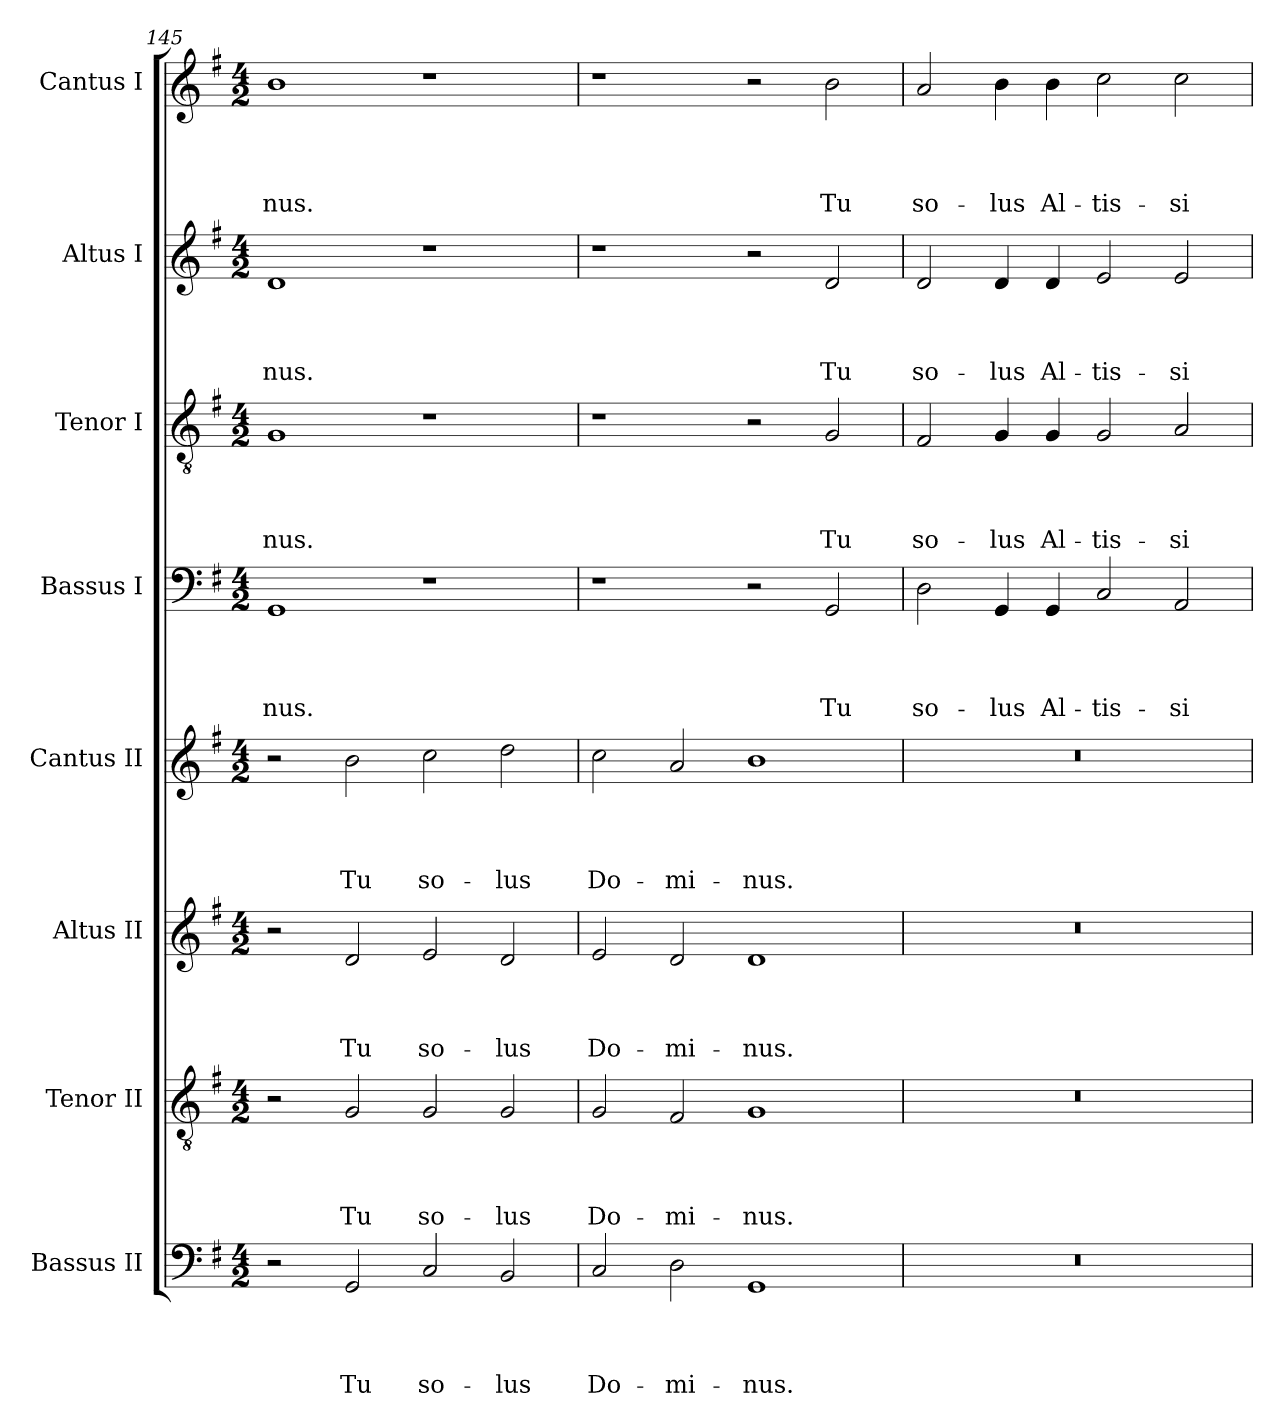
**kern	**text	**text	**text	**text	**kern	**text	**text	**text	**text	**kern	**text	**text	**text	**text	**kern	**text	**text	**text	**text	**kern	**text	**text	**text	**text	**kern	**text	**text	**text	**text	**kern	**text	**text	**text	**text	**kern	**text	**text	**text	**text
*part8	*part8	*part8	*part8	*part8	*part7	*part7	*part7	*part7	*part7	*part6	*part6	*part6	*part6	*part6	*part5	*part5	*part5	*part5	*part5	*part4	*part4	*part4	*part4	*part4	*part3	*part3	*part3	*part3	*part3	*part2	*part2	*part2	*part2	*part2	*part1	*part1	*part1	*part1	*part1
*staff8	*staff8	*staff8	*staff8	*staff8	*staff7	*staff7	*staff7	*staff7	*staff7	*staff6	*staff6	*staff6	*staff6	*staff6	*staff5	*staff5	*staff5	*staff5	*staff5	*staff4	*staff4	*staff4	*staff4	*staff4	*staff3	*staff3	*staff3	*staff3	*staff3	*staff2	*staff2	*staff2	*staff2	*staff2	*staff1	*staff1	*staff1	*staff1	*staff1
*I"Bassus II	*	*	*	*	*I"Tenor II	*	*	*	*	*I"Altus II	*	*	*	*	*I"Cantus II	*	*	*	*	*I"Bassus I	*	*	*	*	*I"Tenor I	*	*	*	*	*I"Altus I	*	*	*	*	*I"Cantus I	*	*	*	*
*I'B II	*	*	*	*	*I'T II	*	*	*	*	*I'A II	*	*	*	*	*I'C II	*	*	*	*	*I'B I	*	*	*	*	*I'T I	*	*	*	*	*I'A I	*	*	*	*	*I'C I	*	*	*	*
*clefF4	*	*	*	*	*clefGv2	*	*	*	*	*clefG2	*	*	*	*	*clefG2	*	*	*	*	*clefF4	*	*	*	*	*clefGv2	*	*	*	*	*clefG2	*	*	*	*	*clefG2	*	*	*	*
*k[f#]	*	*	*	*	*k[f#]	*	*	*	*	*k[f#]	*	*	*	*	*k[f#]	*	*	*	*	*k[f#]	*	*	*	*	*k[f#]	*	*	*	*	*k[f#]	*	*	*	*	*k[f#]	*	*	*	*
*G:	*	*	*	*	*G:	*	*	*	*	*G:	*	*	*	*	*G:	*	*	*	*	*G:	*	*	*	*	*G:	*	*	*	*	*G:	*	*	*	*	*G:	*	*	*	*
*M4/2	*	*	*	*	*M4/2	*	*	*	*	*M4/2	*	*	*	*	*M4/2	*	*	*	*	*M4/2	*	*	*	*	*M4/2	*	*	*	*	*M4/2	*	*	*	*	*M4/2	*	*	*	*
=145	=145	=145	=145	=145	=145	=145	=145	=145	=145	=145	=145	=145	=145	=145	=145	=145	=145	=145	=145	=145	=145	=145	=145	=145	=145	=145	=145	=145	=145	=145	=145	=145	=145	=145	=145	=145	=145	=145	=145
!	!	!	!	!	!	!	!	!	!	!	!	!	!	!	!	!	!	!	!	!	!	!	!	!LO:LY:b	!	!	!	!	!	!	!	!	!	!	!	!	!	!	!
!	!	!	!	!	!	!	!	!	!	!	!	!	!	!	!	!	!	!	!	!	!	!	!	!	!	!	!	!	!LO:LY:b	!	!	!	!	!	!	!	!	!	!
!	!	!	!	!	!	!	!	!	!	!	!	!	!	!	!	!	!	!	!	!	!	!	!	!	!	!	!	!	!	!	!	!	!	!LO:LY:b	!	!	!	!	!
!	!	!	!	!	!	!	!	!	!	!	!	!	!	!	!	!	!	!	!	!	!	!	!	!	!	!	!	!	!	!	!	!	!	!	!	!	!	!	!LO:LY:b
2r	.	.	.	.	2r	.	.	.	.	2r	.	.	.	.	2r	.	.	.	.	1GG	.	.	.	-nus.	1G	.	.	.	-nus.	1d	.	.	.	-nus.	1b	.	.	.	-nus.
!	!	!	!	!LO:LY:b	!	!	!	!	!	!	!	!	!	!	!	!	!	!	!	!	!	!	!	!	!	!	!	!	!	!	!	!	!	!	!	!	!	!	!
!	!	!	!	!	!	!	!	!	!LO:LY:b	!	!	!	!	!	!	!	!	!	!	!	!	!	!	!	!	!	!	!	!	!	!	!	!	!	!	!	!	!	!
!	!	!	!	!	!	!	!	!	!	!	!	!	!	!LO:LY:b	!	!	!	!	!	!	!	!	!	!	!	!	!	!	!	!	!	!	!	!	!	!	!	!	!
!	!	!	!	!	!	!	!	!	!	!	!	!	!	!	!	!	!	!	!LO:LY:b	!	!	!	!	!	!	!	!	!	!	!	!	!	!	!	!	!	!	!	!
2GG/	.	.	.	Tu	2G/	.	.	.	Tu	2d/	.	.	.	Tu	2b\	.	.	.	Tu	.	.	.	.	.	.	.	.	.	.	.	.	.	.	.	.	.	.	.	.
!	!	!	!	!LO:LY:b	!	!	!	!	!	!	!	!	!	!	!	!	!	!	!	!	!	!	!	!	!	!	!	!	!	!	!	!	!	!	!	!	!	!	!
!	!	!	!	!	!	!	!	!	!LO:LY:b	!	!	!	!	!	!	!	!	!	!	!	!	!	!	!	!	!	!	!	!	!	!	!	!	!	!	!	!	!	!
!	!	!	!	!	!	!	!	!	!	!	!	!	!	!LO:LY:b	!	!	!	!	!	!	!	!	!	!	!	!	!	!	!	!	!	!	!	!	!	!	!	!	!
!	!	!	!	!	!	!	!	!	!	!	!	!	!	!	!	!	!	!	!LO:LY:b	!	!	!	!	!	!	!	!	!	!	!	!	!	!	!	!	!	!	!	!
2C/	.	.	.	so-	2G/	.	.	.	so-	2e/	.	.	.	so-	2cc\	.	.	.	so-	1r	.	.	.	.	1r	.	.	.	.	1r	.	.	.	.	1r	.	.	.	.
!	!	!	!	!LO:LY:b	!	!	!	!	!	!	!	!	!	!	!	!	!	!	!	!	!	!	!	!	!	!	!	!	!	!	!	!	!	!	!	!	!	!	!
!	!	!	!	!	!	!	!	!	!LO:LY:b	!	!	!	!	!	!	!	!	!	!	!	!	!	!	!	!	!	!	!	!	!	!	!	!	!	!	!	!	!	!
!	!	!	!	!	!	!	!	!	!	!	!	!	!	!LO:LY:b	!	!	!	!	!	!	!	!	!	!	!	!	!	!	!	!	!	!	!	!	!	!	!	!	!
!	!	!	!	!	!	!	!	!	!	!	!	!	!	!	!	!	!	!	!LO:LY:b	!	!	!	!	!	!	!	!	!	!	!	!	!	!	!	!	!	!	!	!
2BB/	.	.	.	-lus	2G/	.	.	.	-lus	2d/	.	.	.	-lus	2dd\	.	.	.	-lus	.	.	.	.	.	.	.	.	.	.	.	.	.	.	.	.	.	.	.	.
=146	=146	=146	=146	=146	=146	=146	=146	=146	=146	=146	=146	=146	=146	=146	=146	=146	=146	=146	=146	=146	=146	=146	=146	=146	=146	=146	=146	=146	=146	=146	=146	=146	=146	=146	=146	=146	=146	=146	=146
!	!	!	!	!LO:LY:b	!	!	!	!	!	!	!	!	!	!	!	!	!	!	!	!	!	!	!	!	!	!	!	!	!	!	!	!	!	!	!	!	!	!	!
!	!	!	!	!	!	!	!	!	!LO:LY:b	!	!	!	!	!	!	!	!	!	!	!	!	!	!	!	!	!	!	!	!	!	!	!	!	!	!	!	!	!	!
!	!	!	!	!	!	!	!	!	!	!	!	!	!	!LO:LY:b	!	!	!	!	!	!	!	!	!	!	!	!	!	!	!	!	!	!	!	!	!	!	!	!	!
!	!	!	!	!	!	!	!	!	!	!	!	!	!	!	!	!	!	!	!LO:LY:b	!	!	!	!	!	!	!	!	!	!	!	!	!	!	!	!	!	!	!	!
2C/	.	.	.	Do-	2G/	.	.	.	Do-	2e/	.	.	.	Do-	2cc\	.	.	.	Do-	1r	.	.	.	.	1r	.	.	.	.	1r	.	.	.	.	1r	.	.	.	.
!	!	!	!	!LO:LY:b	!	!	!	!	!	!	!	!	!	!	!	!	!	!	!	!	!	!	!	!	!	!	!	!	!	!	!	!	!	!	!	!	!	!	!
!	!	!	!	!	!	!	!	!	!LO:LY:b	!	!	!	!	!	!	!	!	!	!	!	!	!	!	!	!	!	!	!	!	!	!	!	!	!	!	!	!	!	!
!	!	!	!	!	!	!	!	!	!	!	!	!	!	!LO:LY:b	!	!	!	!	!	!	!	!	!	!	!	!	!	!	!	!	!	!	!	!	!	!	!	!	!
!	!	!	!	!	!	!	!	!	!	!	!	!	!	!	!	!	!	!	!LO:LY:b	!	!	!	!	!	!	!	!	!	!	!	!	!	!	!	!	!	!	!	!
2D\	.	.	.	-mi-	2F#/	.	.	.	-mi-	2d/	.	.	.	-mi-	2a/	.	.	.	-mi-	.	.	.	.	.	.	.	.	.	.	.	.	.	.	.	.	.	.	.	.
!	!	!	!	!LO:LY:b	!	!	!	!	!	!	!	!	!	!	!	!	!	!	!	!	!	!	!	!	!	!	!	!	!	!	!	!	!	!	!	!	!	!	!
!	!	!	!	!	!	!	!	!	!LO:LY:b	!	!	!	!	!	!	!	!	!	!	!	!	!	!	!	!	!	!	!	!	!	!	!	!	!	!	!	!	!	!
!	!	!	!	!	!	!	!	!	!	!	!	!	!	!LO:LY:b	!	!	!	!	!	!	!	!	!	!	!	!	!	!	!	!	!	!	!	!	!	!	!	!	!
!	!	!	!	!	!	!	!	!	!	!	!	!	!	!	!	!	!	!	!LO:LY:b	!	!	!	!	!	!	!	!	!	!	!	!	!	!	!	!	!	!	!	!
1GG	.	.	.	-nus.	1G	.	.	.	-nus.	1d	.	.	.	-nus.	1b	.	.	.	-nus.	2r	.	.	.	.	2r	.	.	.	.	2r	.	.	.	.	2r	.	.	.	.
!	!	!	!	!	!	!	!	!	!	!	!	!	!	!	!	!	!	!	!	!	!	!	!	!LO:LY:b	!	!	!	!	!	!	!	!	!	!	!	!	!	!	!
!	!	!	!	!	!	!	!	!	!	!	!	!	!	!	!	!	!	!	!	!	!	!	!	!	!	!	!	!	!LO:LY:b	!	!	!	!	!	!	!	!	!	!
!	!	!	!	!	!	!	!	!	!	!	!	!	!	!	!	!	!	!	!	!	!	!	!	!	!	!	!	!	!	!	!	!	!	!LO:LY:b	!	!	!	!	!
!	!	!	!	!	!	!	!	!	!	!	!	!	!	!	!	!	!	!	!	!	!	!	!	!	!	!	!	!	!	!	!	!	!	!	!	!	!	!	!LO:LY:b
.	.	.	.	.	.	.	.	.	.	.	.	.	.	.	.	.	.	.	.	2GG/	.	.	.	Tu	2G/	.	.	.	Tu	2d/	.	.	.	Tu	2b\	.	.	.	Tu
=147	=147	=147	=147	=147	=147	=147	=147	=147	=147	=147	=147	=147	=147	=147	=147	=147	=147	=147	=147	=147	=147	=147	=147	=147	=147	=147	=147	=147	=147	=147	=147	=147	=147	=147	=147	=147	=147	=147	=147
!	!	!	!	!	!	!	!	!	!	!	!	!	!	!	!	!	!	!	!	!	!	!	!	!LO:LY:b	!	!	!	!	!	!	!	!	!	!	!	!	!	!	!
!	!	!	!	!	!	!	!	!	!	!	!	!	!	!	!	!	!	!	!	!	!	!	!	!	!	!	!	!	!LO:LY:b	!	!	!	!	!	!	!	!	!	!
!	!	!	!	!	!	!	!	!	!	!	!	!	!	!	!	!	!	!	!	!	!	!	!	!	!	!	!	!	!	!	!	!	!	!LO:LY:b	!	!	!	!	!
!	!	!	!	!	!	!	!	!	!	!	!	!	!	!	!	!	!	!	!	!	!	!	!	!	!	!	!	!	!	!	!	!	!	!	!	!	!	!	!LO:LY:b
0r	.	.	.	.	0r	.	.	.	.	0r	.	.	.	.	0r	.	.	.	.	2D\	.	.	.	so-	2F#/	.	.	.	so-	2d/	.	.	.	so-	2a/	.	.	.	so-
!	!	!	!	!	!	!	!	!	!	!	!	!	!	!	!	!	!	!	!	!	!	!	!	!LO:LY:b	!	!	!	!	!	!	!	!	!	!	!	!	!	!	!
!	!	!	!	!	!	!	!	!	!	!	!	!	!	!	!	!	!	!	!	!	!	!	!	!	!	!	!	!	!LO:LY:b	!	!	!	!	!	!	!	!	!	!
!	!	!	!	!	!	!	!	!	!	!	!	!	!	!	!	!	!	!	!	!	!	!	!	!	!	!	!	!	!	!	!	!	!	!LO:LY:b	!	!	!	!	!
!	!	!	!	!	!	!	!	!	!	!	!	!	!	!	!	!	!	!	!	!	!	!	!	!	!	!	!	!	!	!	!	!	!	!	!	!	!	!	!LO:LY:b
.	.	.	.	.	.	.	.	.	.	.	.	.	.	.	.	.	.	.	.	4GG/	.	.	.	-lus	4G/	.	.	.	-lus	4d/	.	.	.	-lus	4b\	.	.	.	-lus
!	!	!	!	!	!	!	!	!	!	!	!	!	!	!	!	!	!	!	!	!	!	!	!	!LO:LY:b	!	!	!	!	!	!	!	!	!	!	!	!	!	!	!
!	!	!	!	!	!	!	!	!	!	!	!	!	!	!	!	!	!	!	!	!	!	!	!	!	!	!	!	!	!LO:LY:b	!	!	!	!	!	!	!	!	!	!
!	!	!	!	!	!	!	!	!	!	!	!	!	!	!	!	!	!	!	!	!	!	!	!	!	!	!	!	!	!	!	!	!	!	!LO:LY:b	!	!	!	!	!
!	!	!	!	!	!	!	!	!	!	!	!	!	!	!	!	!	!	!	!	!	!	!	!	!	!	!	!	!	!	!	!	!	!	!	!	!	!	!	!LO:LY:b
.	.	.	.	.	.	.	.	.	.	.	.	.	.	.	.	.	.	.	.	4GG/	.	.	.	Al-	4G/	.	.	.	Al-	4d/	.	.	.	Al-	4b\	.	.	.	Al-
!	!	!	!	!	!	!	!	!	!	!	!	!	!	!	!	!	!	!	!	!	!	!	!	!LO:LY:b	!	!	!	!	!	!	!	!	!	!	!	!	!	!	!
!	!	!	!	!	!	!	!	!	!	!	!	!	!	!	!	!	!	!	!	!	!	!	!	!	!	!	!	!	!LO:LY:b	!	!	!	!	!	!	!	!	!	!
!	!	!	!	!	!	!	!	!	!	!	!	!	!	!	!	!	!	!	!	!	!	!	!	!	!	!	!	!	!	!	!	!	!	!LO:LY:b	!	!	!	!	!
!	!	!	!	!	!	!	!	!	!	!	!	!	!	!	!	!	!	!	!	!	!	!	!	!	!	!	!	!	!	!	!	!	!	!	!	!	!	!	!LO:LY:b
.	.	.	.	.	.	.	.	.	.	.	.	.	.	.	.	.	.	.	.	2C/	.	.	.	-tis-	2G/	.	.	.	-tis-	2e/	.	.	.	-tis-	2cc\	.	.	.	-tis-
!	!	!	!	!	!	!	!	!	!	!	!	!	!	!	!	!	!	!	!	!	!	!	!	!LO:LY:b	!	!	!	!	!	!	!	!	!	!	!	!	!	!	!
!	!	!	!	!	!	!	!	!	!	!	!	!	!	!	!	!	!	!	!	!	!	!	!	!	!	!	!	!	!LO:LY:b	!	!	!	!	!	!	!	!	!	!
!	!	!	!	!	!	!	!	!	!	!	!	!	!	!	!	!	!	!	!	!	!	!	!	!	!	!	!	!	!	!	!	!	!	!LO:LY:b	!	!	!	!	!
!	!	!	!	!	!	!	!	!	!	!	!	!	!	!	!	!	!	!	!	!	!	!	!	!	!	!	!	!	!	!	!	!	!	!	!	!	!	!	!LO:LY:b
.	.	.	.	.	.	.	.	.	.	.	.	.	.	.	.	.	.	.	.	2AA/	.	.	.	-si-	2A/	.	.	.	-si-	2e/	.	.	.	-si-	2cc\	.	.	.	-si-
=	=	=	=	=	=	=	=	=	=	=	=	=	=	=	=	=	=	=	=	=	=	=	=	=	=	=	=	=	=	=	=	=	=	=	=	=	=	=	=
*-	*-	*-	*-	*-	*-	*-	*-	*-	*-	*-	*-	*-	*-	*-	*-	*-	*-	*-	*-	*-	*-	*-	*-	*-	*-	*-	*-	*-	*-	*-	*-	*-	*-	*-	*-	*-	*-	*-	*-
